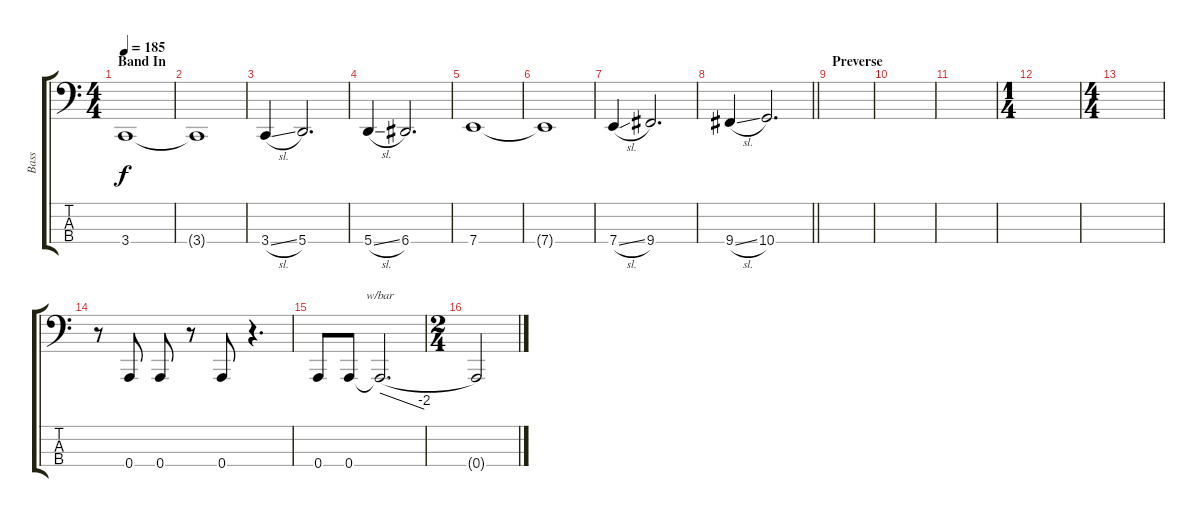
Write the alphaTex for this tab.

\track ("Bass" "Bass") {instrument electricbasspick}
\staff {score tabs}
\tuning (D2 A1 E1 A0) {hide}
\ts (4 4)
\section ("" "Band In")
\tempo 185
\clef f4
\ks c
3.4.1{dy f} |
3.4{t}.1 |
3.4{sl}.4 5.4.2{d} |
5.4{sl}.4 6.4.2{d} |
7.4.1 |
7.4{t}.1 |
7.4{sl}.4 9.4.2{d} |
\barLineRight lightlight
9.4{sl}.4 10.4.2{d} |
\section ("" "Preverse")
|
|
|
\ts (1 4)
|
\ts (4 4)
|
r.8 0.4.8 0.4.8 r.8 0.4.8 r.4{d} |
0.4.8 0.4.8 0.4{t}.2{d tbe (dive default 0 0 60 -8)} |
\ts (2 4)
0.4{t}.2
